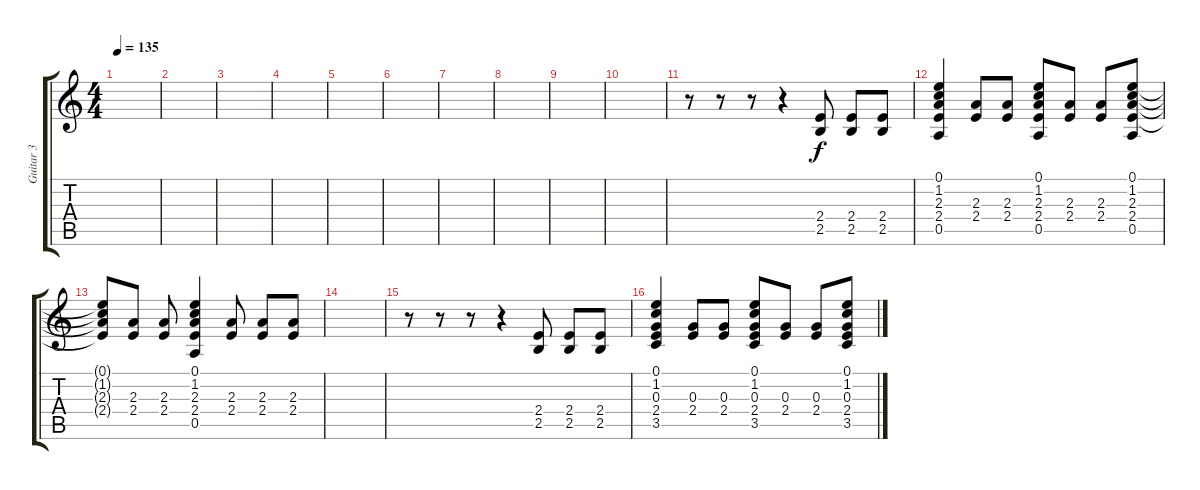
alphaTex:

\track ("Guitar 3" "Guitar 3") {instrument acousticguitarsteel}
\staff {score tabs}
\tuning (E4 B3 G3 D3 A2 E2) {hide}
\ts (4 4)
\tempo 135
\clef g2
\ks c
|
|
|
|
|
|
|
|
|
|
r.8 r.8 r.8 r.4 (2.4 2.5).8 (2.4 2.5).8 (2.4 2.5).8 |
(0.1 1.2 2.3 2.4 0.5).4 (2.3 2.4).8 (2.3 2.4).8 (0.1 1.2 2.3 2.4 0.5).8 (2.3 2.4).8 (2.3 2.4).8 (0.1 1.2 2.3 2.4 0.5).8 |
(0.1{t} 1.2{t} 2.3{t} 2.4{t}).8 (2.3 2.4).8 (2.3 2.4).8 (0.1 1.2 2.3 2.4 0.5).4 (2.3 2.4).8 (2.3 2.4).8 (2.3 2.4).8 |
|
r.8 r.8 r.8 r.4 (2.4 2.5).8 (2.4 2.5).8 (2.4 2.5).8 |
(0.1 1.2 0.3 2.4 3.5).4 (0.3 2.4).8 (0.3 2.4).8 (0.1 1.2 0.3 2.4 3.5).8 (0.3 2.4).8 (0.3 2.4).8 (0.1 1.2 0.3 2.4 3.5).8
